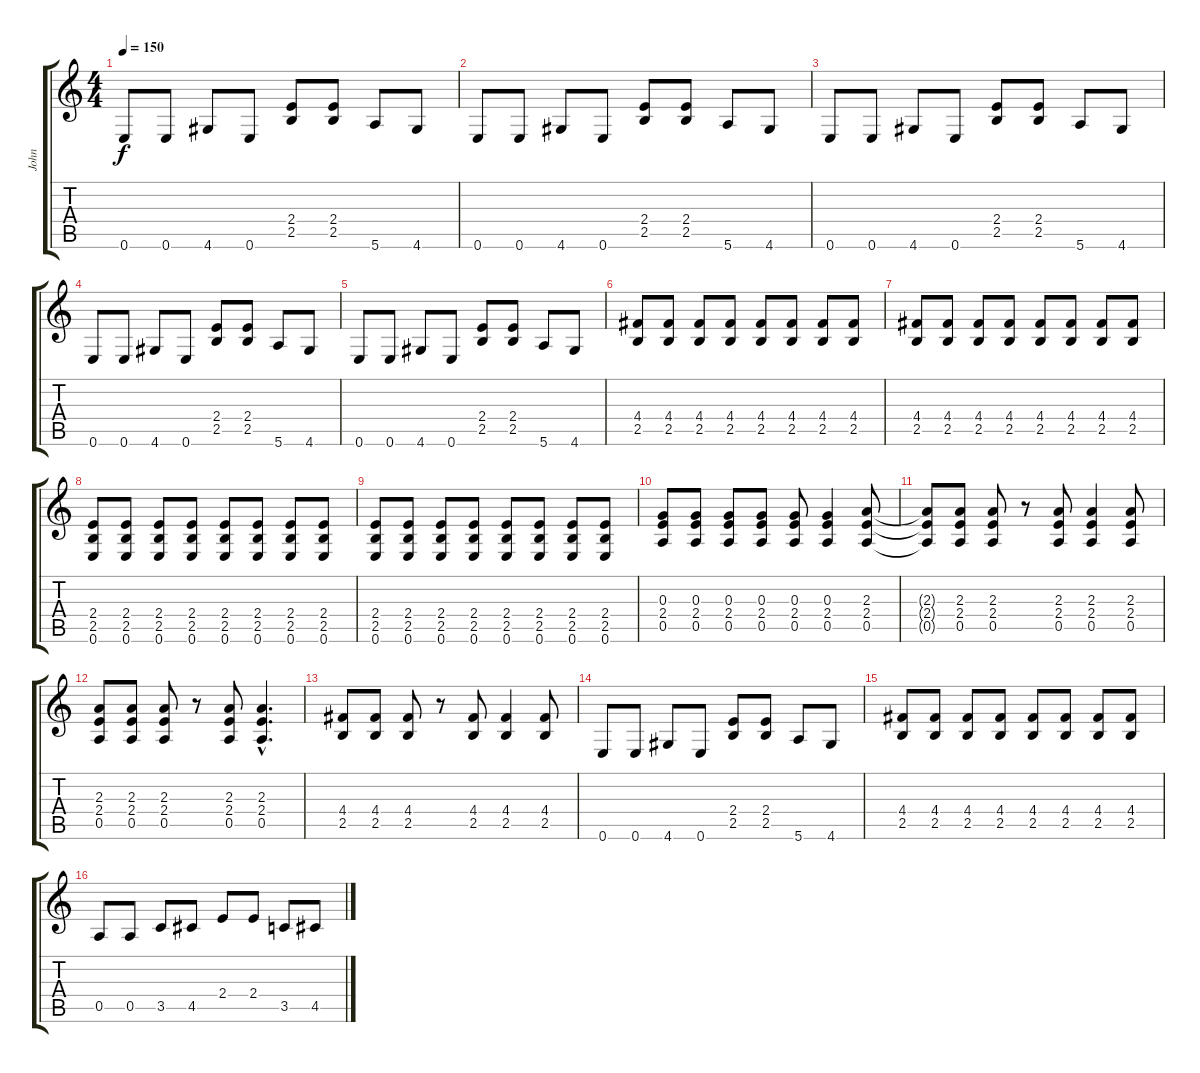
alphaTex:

\track ("John" "John") {instrument electricguitarmuted}
\staff {score tabs}
\tuning (E4 B3 G3 D3 A2 E2) {hide}
\ts (4 4)
\tempo 150
\clef g2
\ks c
0.6.8{dy f} 0.6.8 4.6.8 0.6.8 (2.4 2.5).8 (2.4 2.5).8 5.6.8 4.6.8 |
0.6.8 0.6.8 4.6.8 0.6.8 (2.4 2.5).8 (2.4 2.5).8 5.6.8 4.6.8 |
0.6.8 0.6.8 4.6.8 0.6.8 (2.4 2.5).8 (2.4 2.5).8 5.6.8 4.6.8 |
0.6.8 0.6.8 4.6.8 0.6.8 (2.4 2.5).8 (2.4 2.5).8 5.6.8 4.6.8 |
0.6.8 0.6.8 4.6.8 0.6.8 (2.4 2.5).8 (2.4 2.5).8 5.6.8 4.6.8 |
(4.4 2.5).8 (4.4 2.5).8 (4.4 2.5).8 (4.4 2.5).8 (4.4 2.5).8 (4.4 2.5).8 (4.4 2.5).8 (4.4 2.5).8 |
(4.4 2.5).8 (4.4 2.5).8 (4.4 2.5).8 (4.4 2.5).8 (4.4 2.5).8 (4.4 2.5).8 (4.4 2.5).8 (4.4 2.5).8 |
(2.4 2.5 0.6).8 (2.4 2.5 0.6).8 (2.4 2.5 0.6).8 (2.4 2.5 0.6).8 (2.4 2.5 0.6).8 (2.4 2.5 0.6).8 (2.4 2.5 0.6).8 (2.4 2.5 0.6).8 |
(2.4 2.5 0.6).8 (2.4 2.5 0.6).8 (2.4 2.5 0.6).8 (2.4 2.5 0.6).8 (2.4 2.5 0.6).8 (2.4 2.5 0.6).8 (2.4 2.5 0.6).8 (2.4 2.5 0.6).8 |
(0.3 2.4 0.5).8 (0.3 2.4 0.5).8 (0.3 2.4 0.5).8 (0.3 2.4 0.5).8 (0.3 2.4 0.5).8 (0.3 2.4 0.5).4 (2.3 2.4 0.5).8 |
(2.3{t} 2.4{t} 0.5{t}).8 (2.3 2.4 0.5).8 (2.3 2.4 0.5).8 r.8 (2.3 2.4 0.5).8 (2.3 2.4 0.5).4 (2.3 2.4 0.5).8 |
(2.3 2.4 0.5).8 (2.3 2.4 0.5).8 (2.3 2.4 0.5).8 r.8 (2.3 2.4 0.5).8 (2.3{hac} 2.4{hac} 0.5{hac}).4{d} |
(4.4 2.5).8 (4.4 2.5).8 (4.4 2.5).8 r.8 (4.4 2.5).8 (4.4 2.5).4 (4.4 2.5).8 |
0.6.8 0.6.8 4.6.8 0.6.8 (2.4 2.5).8 (2.4 2.5).8 5.6.8 4.6.8 |
(4.4 2.5).8 (4.4 2.5).8 (4.4 2.5).8 (4.4 2.5).8 (4.4 2.5).8 (4.4 2.5).8 (4.4 2.5).8 (4.4 2.5).8 |
0.5.8 0.5.8 3.5.8 4.5.8 2.4.8 2.4.8 3.5.8 4.5.8
